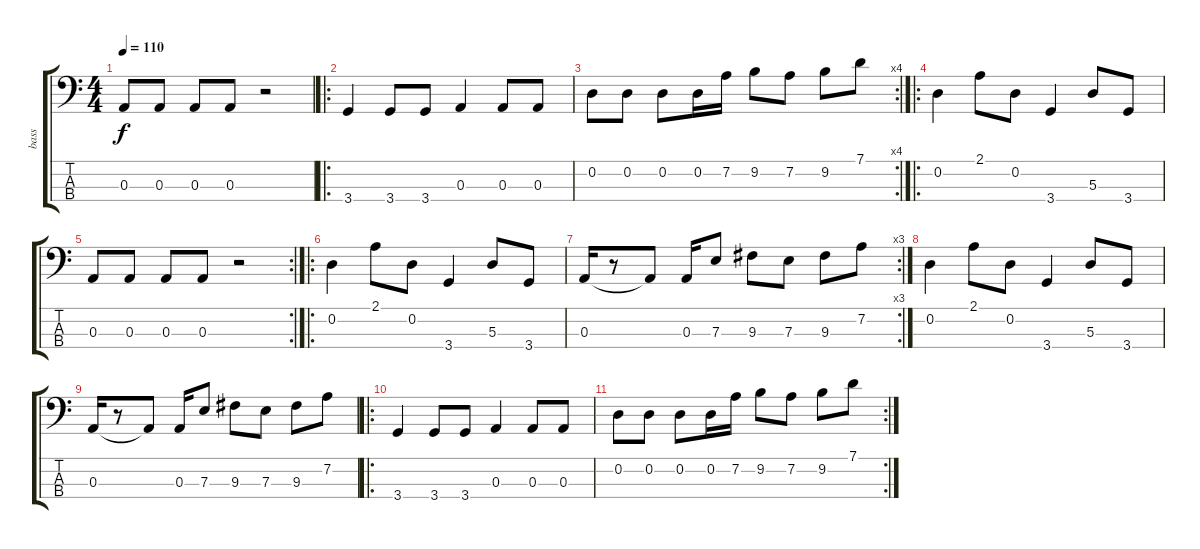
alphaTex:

\track ("bass" "bass") {instrument electricbassfinger}
\staff {score tabs}
\tuning (G2 D2 A1 E1) {hide}
\ts (4 4)
\tempo 110
\clef f4
\ks c
0.3.8{dy f} 0.3.8 0.3.8 0.3.8 r.2 |
\ro
3.4.4 3.4.8 3.4.8 0.3.4 0.3.8 0.3.8 |
\rc 4
0.2.8 0.2.8 0.2.8 0.2.16 7.2.16 9.2.8 7.2.8 9.2.8 7.1.8 |
\ro
0.2.4 2.1.8 0.2.8 3.4.4 5.3.8 3.4.8 |
\rc 2
0.3.8 0.3.8 0.3.8 0.3.8 r.2 |
\ro
0.2.4 2.1.8 0.2.8 3.4.4 5.3.8 3.4.8 |
\rc 3
0.3.16 r.8 0.3{t}.8 0.3.16 7.3.8 9.3.8 7.3.8 9.3.8 7.2.8 |
0.2.4 2.1.8 0.2.8 3.4.4 5.3.8 3.4.8 |
0.3.16 r.8 0.3{t}.8 0.3.16 7.3.8 9.3.8 7.3.8 9.3.8 7.2.8 |
\ro
3.4.4 3.4.8 3.4.8 0.3.4 0.3.8 0.3.8 |
\rc 2
0.2.8 0.2.8 0.2.8 0.2.16 7.2.16 9.2.8 7.2.8 9.2.8 7.1.8
